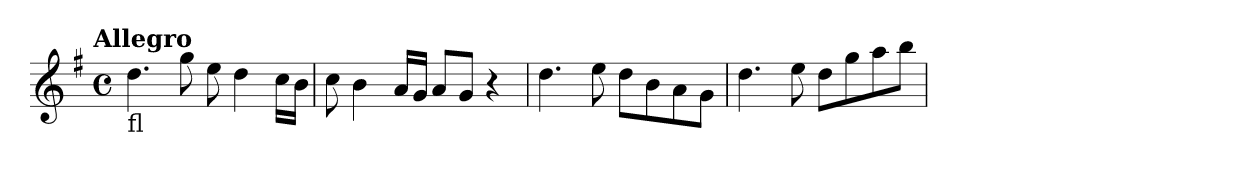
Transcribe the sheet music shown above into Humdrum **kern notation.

**kern
*part1
*staff1
*clefG2
*k[f#]
!!LO:TX:omd:t=Allegro
*M4/4
*met(c)
*MM132
=1
!LO:TX:b:t=fl
4.dd
8gg
8ee
4dd
16ccLL
16bJJ
=2
8cc
4b
16aLL
16gJJ
8aL
8gJ
4r
=3
4.dd
8ee
8ddL
8b
8a
8gJ
=4
4.dd
8ee
8ddL
8gg
8aa
8bbJ
=
*-
